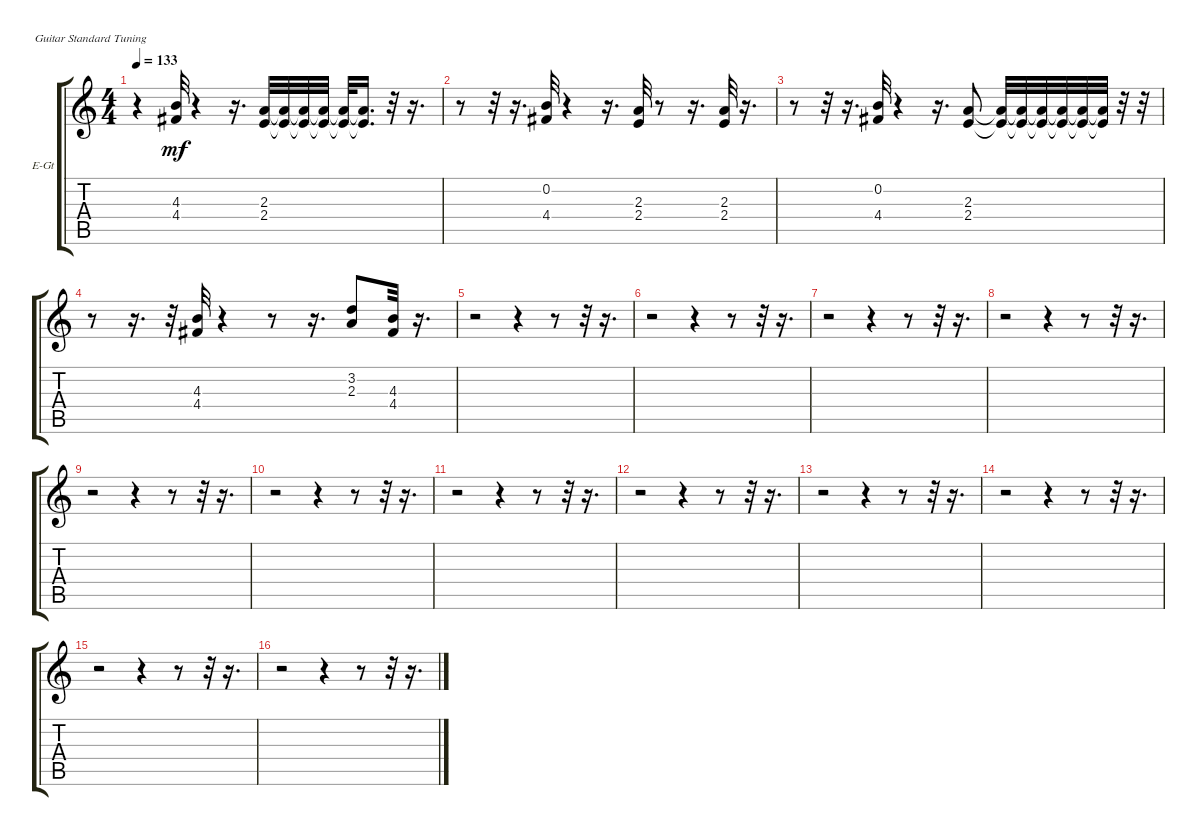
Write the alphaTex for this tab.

\defaultSystemsLayout 4
\bracketExtendMode groupsimilarinstruments
\firstSystemTrackNameOrientation horizontal
\otherSystemsTrackNameOrientation horizontal
\track ("Electric Guitar (Drive)" "E-Gt") {instrument overdrivenguitar}
\staff {score tabs}
\tuning (E4 B3 G3 D3 A2 E2)
\ts (4 4)
\tempo 133
\clef g2
\ks c
r.4{dy mf} (4.4 4.3).32 r.4 r.16{d} (2.3 2.4).32 (2.3{t} 2.4{t}).32 (2.3{t} 2.4{t}).32 (2.3{t} 2.4{t}).32 (2.3{t} 2.4{t}).32 (2.3{t} 2.4{t}).16{d} r.32 r.16{d} |
r.8 r.32 r.16{d} (0.2 4.4).32 r.4 r.16{d} (2.3 2.4).32 r.8 r.16{d} (2.4 2.3).32 r.16{d} |
r.8 r.32 r.16{d} (0.2 4.4).32 r.4 r.16{d} (2.3 2.4).8 (2.3{t} 2.4{t}).32 (2.3{t} 2.4{t}).32 (2.3{t} 2.4{t}).32 (2.3{t} 2.4{t}).32 (2.3{t} 2.4{t}).32 (2.3{t} 2.4{t}).32 r.32 r.32 |
r.8 r.16{d} r.32 (4.4 4.3).32 r.4 r.8 r.16{d} (2.3 3.2).8 (4.4 4.3).32 r.16{d} |
r.2 r.4 r.8 r.32 r.16{d} |
r.2 r.4 r.8 r.32 r.16{d} |
r.2 r.4 r.8 r.32 r.16{d} |
r.2 r.4 r.8 r.32 r.16{d} |
r.2 r.4 r.8 r.32 r.16{d} |
r.2 r.4 r.8 r.32 r.16{d} |
r.2 r.4 r.8 r.32 r.16{d} |
r.2 r.4 r.8 r.32 r.16{d} |
r.2 r.4 r.8 r.32 r.16{d} |
r.2 r.4 r.8 r.32 r.16{d} |
r.2 r.4 r.8 r.32 r.16{d} |
r.2 r.4 r.8 r.32 r.16{d}
